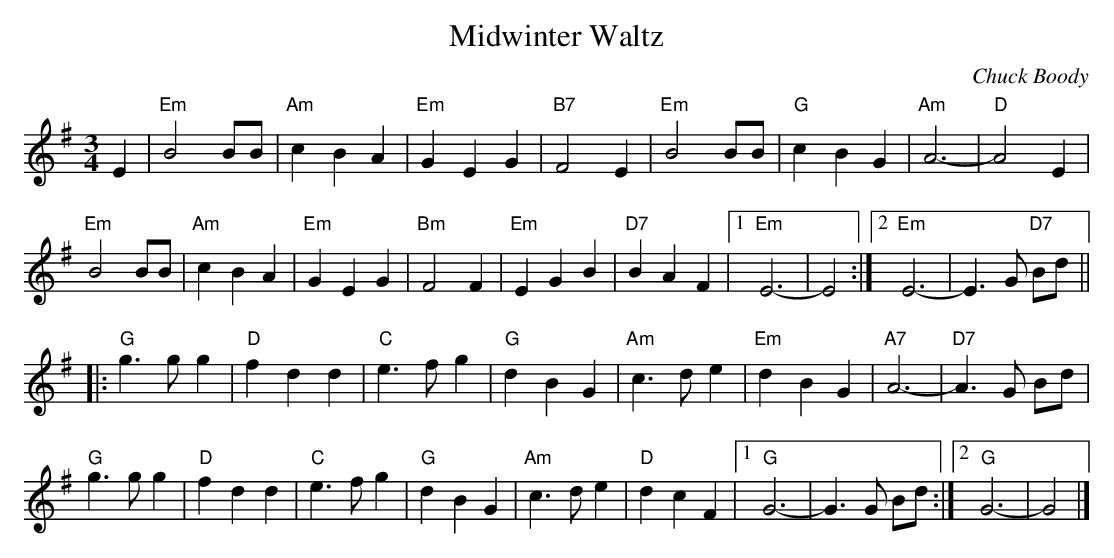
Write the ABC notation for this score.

X:1
M:3/4
T:Midwinter Waltz
C:Chuck Boody
K:Emin
E2|"Em"B4 BB |"Am"c2 B2 A2 |"Em"G2 E2 G2|"B7"F4 E2|"Em"B4 BB|"G"c2B2 G2|"Am" A6-|"D"A4 E2|
"Em"B4 BB |"Am"c2 B2 A2 |"Em"G2 E2 G2|"Bm"F4 F2|"Em"E2 G2 B2|"D7" B2 A2 F2 |1"Em"E6-|E4 :|2"Em"E6-|E3 G "D7"Bd||
|: "G"g3 g g2|"D"f2 d2 d2|"C"e3 f g2|"G"d2 B2 G2|"Am"c3 d e2|"Em"d2 B2 G2|"A7"A6-|"D7"A3G Bd|
"G"g3 g g2|"D"f2 d2 d2 |"C"e3 f g2|"G"d2 B2 G2|"Am"c3 d e2|"D"d2 c2 F2|1"G"G6-|G3 G Bd:|2"G"G6-|G4|]
